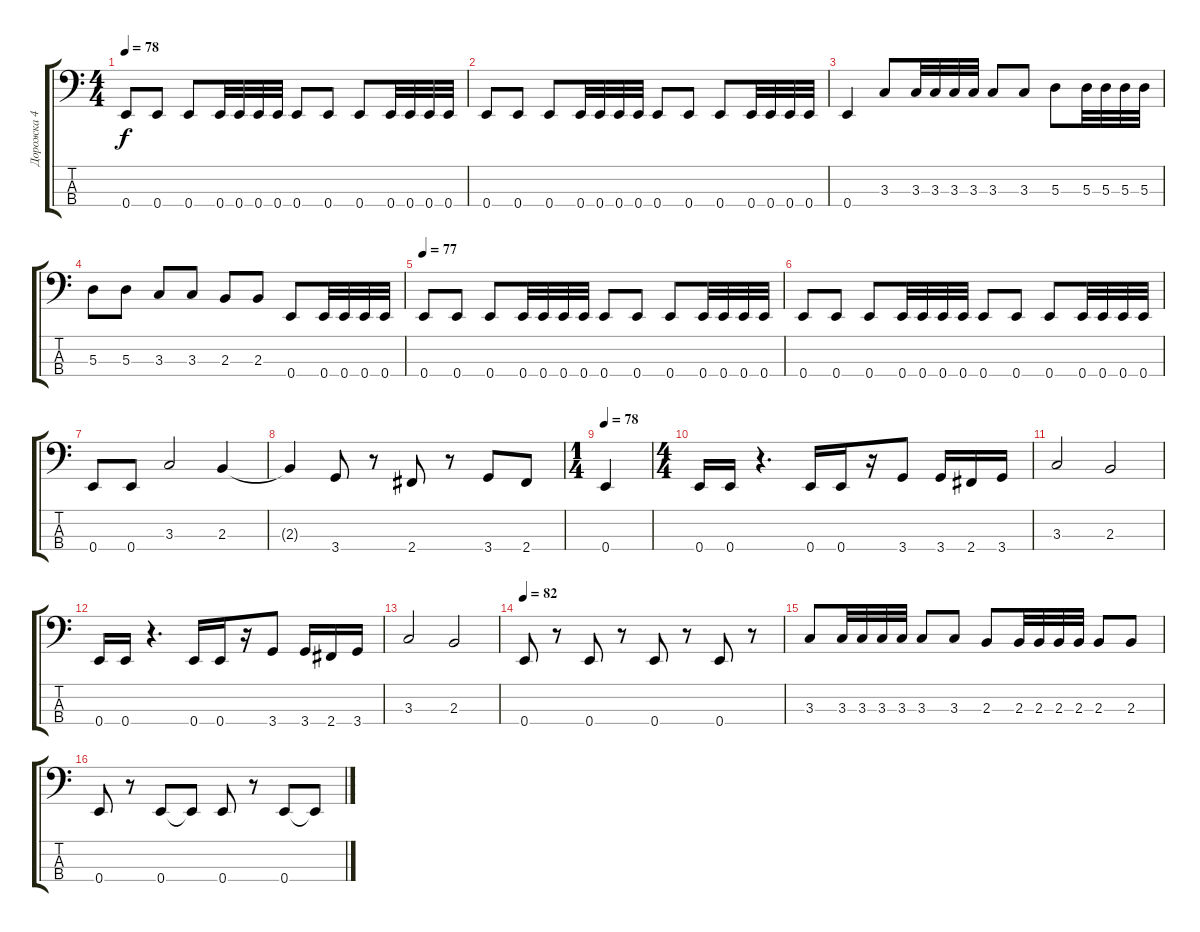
\track ("Дорожка 4" "Дорожка 4") {instrument electricbassfinger}
\staff {score tabs}
\tuning (G2 D2 A1 E1) {hide}
\ts (4 4)
\tempo 78
\clef f4
\ks c
0.4.8{dy f} 0.4.8 0.4.8 0.4.32 0.4.32 0.4.32 0.4.32 0.4.8 0.4.8 0.4.8 0.4.32 0.4.32 0.4.32 0.4.32 |
0.4.8 0.4.8 0.4.8 0.4.32 0.4.32 0.4.32 0.4.32 0.4.8 0.4.8 0.4.8 0.4.32 0.4.32 0.4.32 0.4.32 |
0.4.4 3.3.8 3.3.32 3.3.32 3.3.32 3.3.32 3.3.8 3.3.8 5.3.8 5.3.32 5.3.32 5.3.32 5.3.32 |
5.3.8 5.3.8 3.3.8 3.3.8 2.3.8 2.3.8 0.4.8 0.4.32 0.4.32 0.4.32 0.4.32 |
\tempo 77
0.4.8 0.4.8 0.4.8 0.4.32 0.4.32 0.4.32 0.4.32 0.4.8 0.4.8 0.4.8 0.4.32 0.4.32 0.4.32 0.4.32 |
0.4.8 0.4.8 0.4.8 0.4.32 0.4.32 0.4.32 0.4.32 0.4.8 0.4.8 0.4.8 0.4.32 0.4.32 0.4.32 0.4.32 |
0.4.8 0.4.8 3.3.2 2.3.4 |
2.3{t}.4 3.4.8 r.8 2.4.8 r.8 3.4.8 2.4.8 |
\ts (1 4)
\tempo 78
0.4.4 |
\ts (4 4)
0.4.16 0.4.16 r.4{d} 0.4.16 0.4.16 r.16 3.4.8 3.4.16 2.4.16 3.4.16 |
3.3.2 2.3.2 |
0.4.16 0.4.16 r.4{d} 0.4.16 0.4.16 r.16 3.4.8 3.4.16 2.4.16 3.4.16 |
3.3.2 2.3.2 |
\tempo 82
0.4.8 r.8 0.4.8 r.8 0.4.8 r.8 0.4.8 r.8 |
3.3.8 3.3.32 3.3.32 3.3.32 3.3.32 3.3.8 3.3.8 2.3.8 2.3.32 2.3.32 2.3.32 2.3.32 2.3.8 2.3.8 |
0.4.8 r.8 0.4.8 0.4{t}.8 0.4.8 r.8 0.4.8 0.4{t}.8
